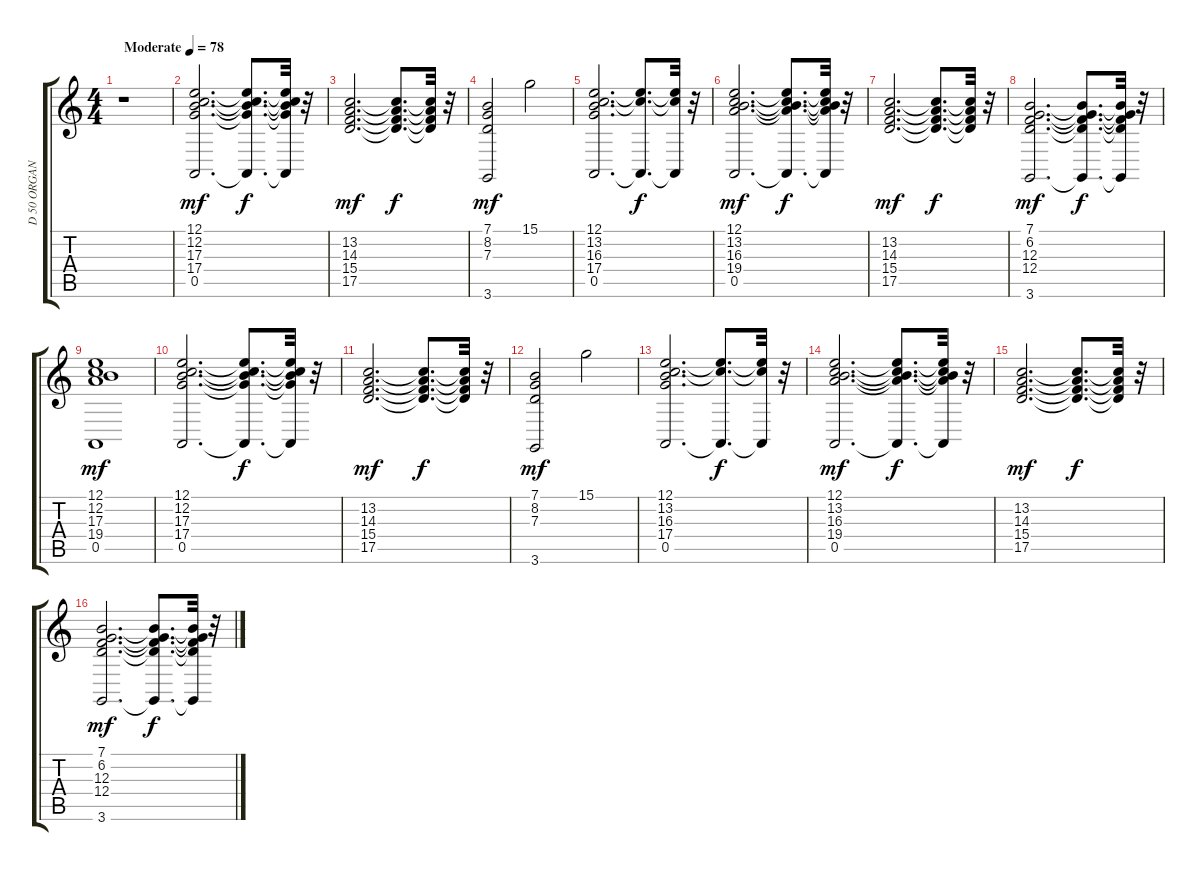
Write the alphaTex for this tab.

\track ("D 50 ORGAN" "D 50 ORGAN") {instrument rockorgan}
\staff {score tabs}
\tuning (E4 B3 G3 D3 A2 E2) {hide}
\ts (4 4)
\tempo (78 "Moderate")
\clef g2
\ks c
r.1{dy mf instrument rockorgan} |
(12.1 12.2 17.3 17.4 0.5).2{d} (12.1{t} 12.2{t} 17.3{t} 17.4{t} 0.5{t}).8{d dy f} (12.1{t} 12.2{t} 17.3{t} 17.4{t} 0.5{t}).32 r.32 |
(13.2 14.3 15.4 17.5).2{d dy mf} (13.2{t} 14.3{t} 15.4{t} 17.5{t}).8{d dy f} (13.2{t} 14.3{t} 15.4{t} 17.5{t}).32 r.32 |
(7.1 8.2 7.3 3.6).2{dy mf} 15.1.2 |
(12.1 13.2 16.3 17.4 0.5).2{d} (12.1{t} 13.2{t} 0.5{t}).8{d dy f} (12.1{t} 13.2{t} 0.5{t}).32 r.32 |
(12.1 13.2 16.3 19.4 0.5).2{d dy mf} (12.1{t} 13.2{t} 16.3{t} 19.4{t} 0.5{t}).8{d dy f} (12.1{t} 13.2{t} 16.3{t} 19.4{t} 0.5{t}).32 r.32 |
(13.2 14.3 15.4 17.5).2{d dy mf} (13.2{t} 14.3{t} 15.4{t} 17.5{t}).8{d dy f} (13.2{t} 14.3{t} 15.4{t} 17.5{t}).32 r.32 |
(7.1 6.2 12.3 12.4 3.6).2{d dy mf} (7.1{t} 6.2{t} 12.3{t} 12.4{t} 3.6{t}).8{d dy f} (7.1{t} 6.2{t} 12.3{t} 12.4{t} 3.6{t}).32 r.32 |
(12.1 12.2 17.3 19.4 0.5).1{dy mf} |
(12.1 12.2 17.3 17.4 0.5).2{d} (12.1{t} 12.2{t} 17.3{t} 17.4{t} 0.5{t}).8{d dy f} (12.1{t} 12.2{t} 17.3{t} 17.4{t} 0.5{t}).32 r.32 |
(13.2 14.3 15.4 17.5).2{d dy mf} (13.2{t} 14.3{t} 15.4{t} 17.5{t}).8{d dy f} (13.2{t} 14.3{t} 15.4{t} 17.5{t}).32 r.32 |
(7.1 8.2 7.3 3.6).2{dy mf} 15.1.2 |
(12.1 13.2 16.3 17.4 0.5).2{d} (12.1{t} 13.2{t} 0.5{t}).8{d dy f} (12.1{t} 13.2{t} 0.5{t}).32 r.32 |
(12.1 13.2 16.3 19.4 0.5).2{d dy mf} (12.1{t} 13.2{t} 16.3{t} 19.4{t} 0.5{t}).8{d dy f} (12.1{t} 13.2{t} 16.3{t} 19.4{t} 0.5{t}).32 r.32 |
(13.2 14.3 15.4 17.5).2{d dy mf} (13.2{t} 14.3{t} 15.4{t} 17.5{t}).8{d dy f} (13.2{t} 14.3{t} 15.4{t} 17.5{t}).32 r.32 |
(7.1 6.2 12.3 12.4 3.6).2{d dy mf} (7.1{t} 6.2{t} 12.3{t} 12.4{t} 3.6{t}).8{d dy f} (7.1{t} 6.2{t} 12.3{t} 12.4{t} 3.6{t}).32 r.32
